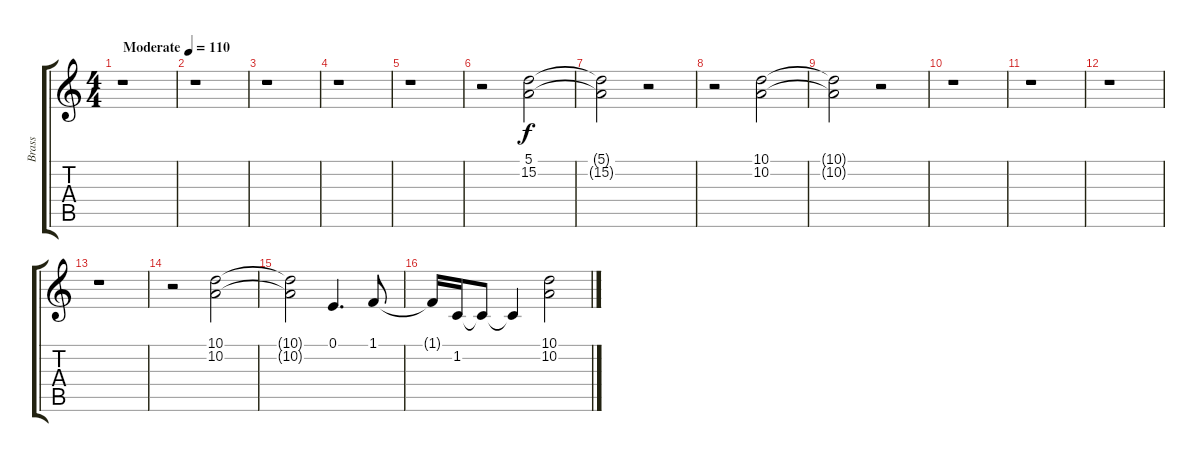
\track ("Brass" "Brass") {instrument brasssection}
\staff {score tabs}
\tuning (E4 B3 G3 D3 A2 E2) {hide}
\ts (4 4)
\tempo (110 "Moderate")
\clef g2
\ks c
r.1{dy f instrument brasssection} |
r.1 |
r.1 |
r.1 |
r.1 |
r.2 (5.1 15.2).2 |
(5.1{t} 15.2{t}).2 r.2 |
r.2 (10.1 10.2).2 |
(10.1{t} 10.2{t}).2 r.2 |
r.1 |
r.1 |
r.1 |
r.1 |
r.2 (10.1 10.2).2 |
(10.1{t} 10.2{t}).2 0.1.4{d} 1.1.8 |
1.1{t}.16 1.2.16 1.2{t}.8 1.2{t}.4 (10.1 10.2).2
